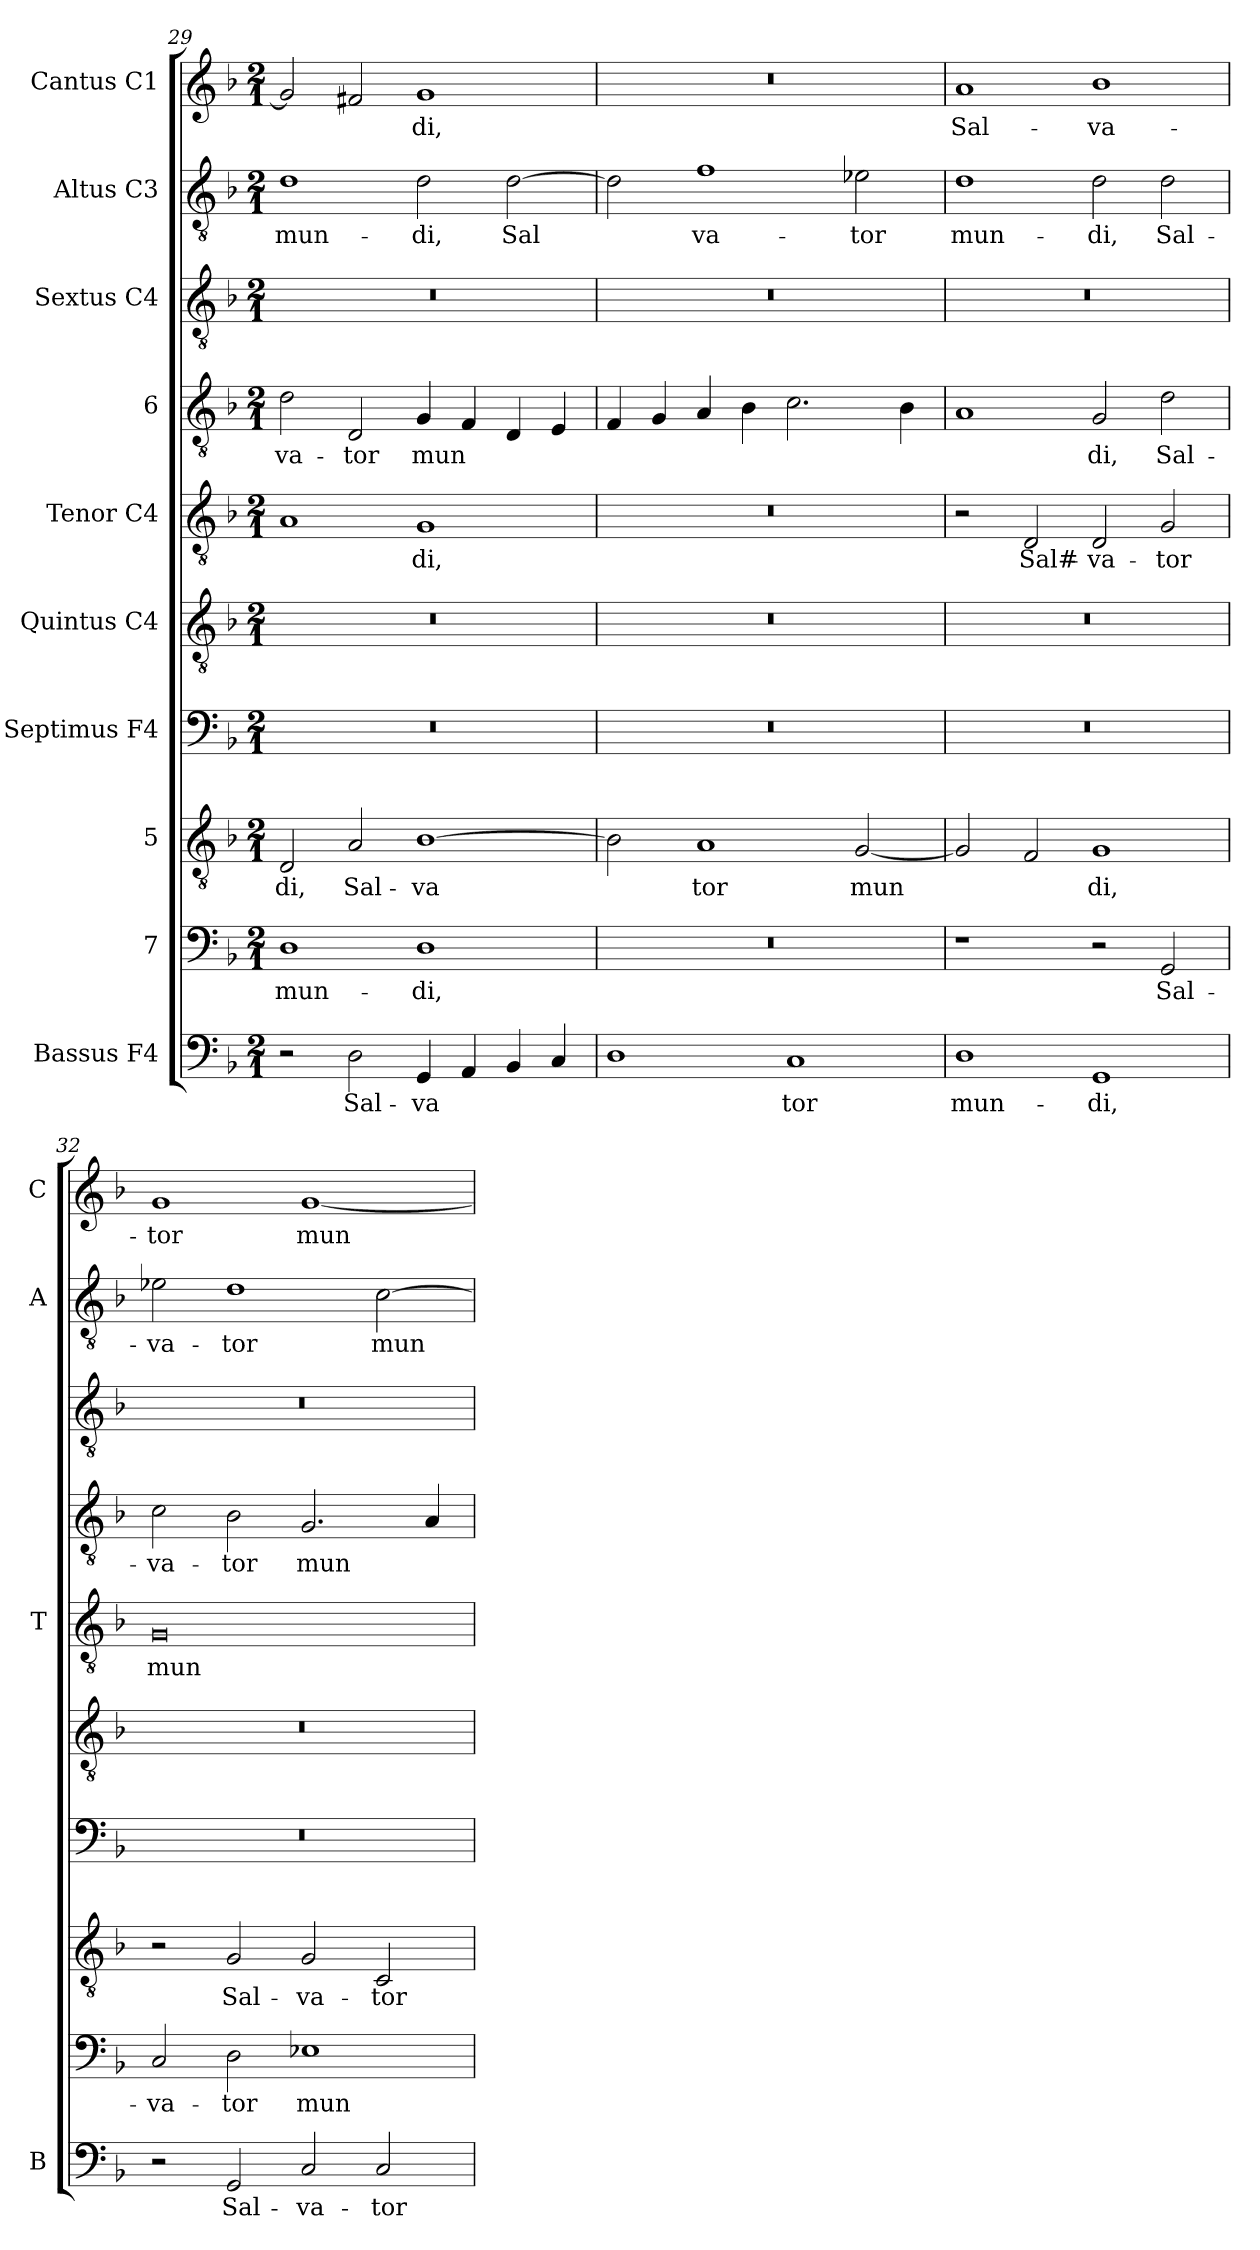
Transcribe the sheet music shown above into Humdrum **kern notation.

**kern	**text	**kern	**text	**kern	**text	**kern	**kern	**kern	**text	**kern	**text	**kern	**kern	**text	**kern	**text
*part10	*part10	*part9	*part9	*part8	*part8	*part7	*part6	*part5	*part5	*part4	*part4	*part3	*part2	*part2	*part1	*part1
*staff10	*staff10	*staff9	*staff9	*staff8	*staff8	*staff7	*staff6	*staff5	*staff5	*staff4	*staff4	*staff3	*staff2	*staff2	*staff1	*staff1
*I"Bassus  F4	*	*I"7	*	*I"5	*	*I"Septimus  F4	*I"Quintus  C4	*I"Tenor  C4	*	*I"6	*	*I"Sextus  C4	*I"Altus  C3	*	*I"Cantus  C1	*
*I'B	*	*	*	*	*	*	*	*I'T	*	*	*	*	*I'A	*	*I'C	*
*clefF4	*	*clefF4	*	*clefGv2	*	*clefF4	*clefGv2	*clefGv2	*	*clefGv2	*	*clefGv2	*clefGv2	*	*clefG2	*
*k[b-]	*	*k[b-]	*	*k[b-]	*	*k[b-]	*k[b-]	*k[b-]	*	*k[b-]	*	*k[b-]	*k[b-]	*	*k[b-]	*
*F:	*	*F:	*	*F:	*	*F:	*F:	*F:	*	*F:	*	*F:	*F:	*	*F:	*
*M2/1	*	*M2/1	*	*M2/1	*	*M2/1	*M2/1	*M2/1	*	*M2/1	*	*M2/1	*M2/1	*	*M2/1	*
=29	=29	=29	=29	=29	=29	=29	=29	=29	=29	=29	=29	=29	=29	=29	=29	=29
!	!	!	!LO:LY:b:cj	!	!LO:LY:b:cj	!	!	!	!LO:LY:b:cj	!	!LO:LY:b:cj	!	!	!LO:LY:b:cj	!	!LO:LY:b:cj
2r	.	1D	mun-	2D/	-di,	0r	0r	1A	--	2d\	-va-	0r	1d	mun-	2g/]	--
!	!LO:LY:b:cj	!	!	!	!LO:LY:b:cj	!	!	!	!	!	!LO:LY:b:cj	!	!	!	!	!LO:LY:b:cj
2D\	Sal-	.	.	2A/	Sal-	.	.	.	.	2D/	-tor	.	.	.	2f#/	--
!	!LO:LY:b:cj	!	!LO:LY:b:cj	!	!LO:LY:b:cj	!	!	!	!LO:LY:b:cj	!	!LO:LY:b:cj	!	!	!LO:LY:b:cj	!	!LO:LY:b:cj
4GG/	-va-	1D	-di,	[>1B-	-va-	.	.	1G	-di,	4G/	mun-	.	2d\	-di,	1g	-di,
!	!LO:LY:b:cj	!	!	!	!	!	!	!	!	!	!LO:LY:b:cj	!	!	!	!	!
4AA/	--	.	.	.	.	.	.	.	.	4F/	--	.	.	.	.	.
!	!LO:LY:b:cj	!	!	!	!	!	!	!	!	!	!LO:LY:b:cj	!	!	!LO:LY:b:cj	!	!
4BB-/	--	.	.	.	.	.	.	.	.	4D/	--	.	[>2d\	Sal-	.	.
!	!LO:LY:b:cj	!	!	!	!	!	!	!	!	!	!LO:LY:b:cj	!	!	!	!	!
4C/	--	.	.	.	.	.	.	.	.	4E/	--	.	.	.	.	.
=30	=30	=30	=30	=30	=30	=30	=30	=30	=30	=30	=30	=30	=30	=30	=30	=30
!	!LO:LY:b:cj	!	!	!	!LO:LY:b:cj	!	!	!	!	!	!LO:LY:b:cj	!	!	!LO:LY:b:cj	!	!
1D	--	0r	.	2B-\]	--	0r	0r	0r	.	4F/	--	0r	2d\]	--	0r	.
!	!	!	!	!	!	!	!	!	!	!	!LO:LY:b:cj	!	!	!	!	!
.	.	.	.	.	.	.	.	.	.	4G/	--	.	.	.	.	.
!	!	!	!	!	!LO:LY:b:cj	!	!	!	!	!	!LO:LY:b:cj	!	!	!LO:LY:b:cj	!	!
.	.	.	.	1A	-tor	.	.	.	.	4A/	--	.	1f	-va-	.	.
!	!	!	!	!	!	!	!	!	!	!	!LO:LY:b:cj	!	!	!	!	!
.	.	.	.	.	.	.	.	.	.	4B-\	--	.	.	.	.	.
!	!LO:LY:b:cj	!	!	!	!	!	!	!	!	!	!LO:LY:b:cj	!	!	!	!	!
1C	-tor	.	.	.	.	.	.	.	.	2.c\	--	.	.	.	.	.
!	!	!	!	!	!LO:LY:b:cj	!	!	!	!	!	!	!	!	!LO:LY:b:cj	!	!
.	.	.	.	[>2G/	mun-	.	.	.	.	.	.	.	2e-X\	-tor	.	.
!	!	!	!	!	!	!	!	!	!	!	!LO:LY:b:cj	!	!	!	!	!
.	.	.	.	.	.	.	.	.	.	4B-\	--	.	.	.	.	.
!!LO:PB:g=z
=31	=31	=31	=31	=31	=31	=31	=31	=31	=31	=31	=31	=31	=31	=31	=31	=31
!	!LO:LY:b:cj	!	!	!	!LO:LY:b:cj	!	!	!	!	!	!LO:LY:b:cj	!	!	!LO:LY:b:cj	!	!LO:LY:b:cj
1D	mun-	1r	.	2G/]	--	0r	0r	2r	.	1A	--	0r	1d	mun-	1a	Sal-
!	!	!	!	!	!LO:LY:b:cj	!	!	!	!LO:LY:b:cj	!	!	!	!	!	!	!
.	.	.	.	2F/	--	.	.	2D/	Sal#-	.	.	.	.	.	.	.
!	!LO:LY:b:cj	!	!	!	!LO:LY:b:cj	!	!	!	!LO:LY:b:cj	!	!LO:LY:b:cj	!	!	!LO:LY:b:cj	!	!LO:LY:b:cj
1GG	-di,	2r	.	1G	-di,	.	.	2D/	-va-	2G/	-di,	.	2d\	-di,	1b-	-va-
!	!	!	!LO:LY:b:cj	!	!	!	!	!	!LO:LY:b:cj	!	!LO:LY:b:cj	!	!	!LO:LY:b:cj	!	!
.	.	2GG/	Sal-	.	.	.	.	2G/	-tor	2d\	Sal-	.	2d\	Sal-	.	.
=32	=32	=32	=32	=32	=32	=32	=32	=32	=32	=32	=32	=32	=32	=32	=32	=32
!	!	!	!LO:LY:b:cj	!	!	!	!	!	!LO:LY:b:cj	!	!LO:LY:b:cj	!	!	!LO:LY:b:cj	!	!LO:LY:b:cj
2r	.	2C/	-va-	2r	.	0r	0r	0G	mun-	2c\	-va-	0r	2e-X\	-va-	1g	-tor
!	!LO:LY:b:cj	!	!LO:LY:b:cj	!	!LO:LY:b:cj	!	!	!	!	!	!LO:LY:b:cj	!	!	!LO:LY:b:cj	!	!
2GG/	Sal-	2D\	-tor	2G/	Sal-	.	.	.	.	2B-\	-tor	.	1d	-tor	.	.
!	!LO:LY:b:cj	!	!LO:LY:b:cj	!	!LO:LY:b:cj	!	!	!	!	!	!LO:LY:b:cj	!	!	!	!	!LO:LY:b:cj
2C/	-va-	1E-X	mun-	2G/	-va-	.	.	.	.	2.G/	mun-	.	.	.	[<1g	mun-
!	!LO:LY:b:cj	!	!	!	!LO:LY:b:cj	!	!	!	!	!	!	!	!	!LO:LY:b:cj	!	!
2C/	-tor	.	.	2C/	-tor	.	.	.	.	.	.	.	[>2c\	mun-	.	.
!	!	!	!	!	!	!	!	!	!	!	!LO:LY:b:cj	!	!	!	!	!
.	.	.	.	.	.	.	.	.	.	4A/	--	.	.	.	.	.
=	=	=	=	=	=	=	=	=	=	=	=	=	=	=	=	=
*-	*-	*-	*-	*-	*-	*-	*-	*-	*-	*-	*-	*-	*-	*-	*-	*-
